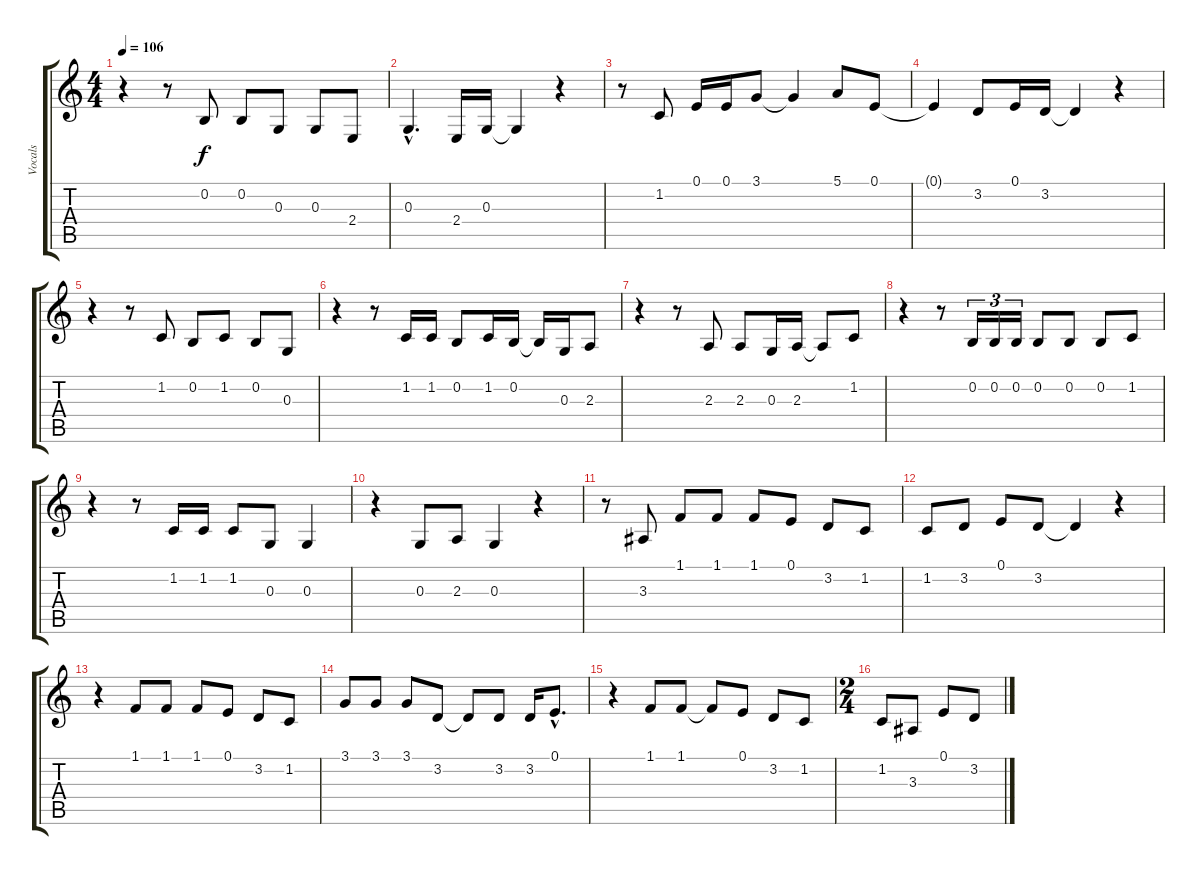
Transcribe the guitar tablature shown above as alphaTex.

\track ("Vocals" "Vocals") {instrument lead1square}
\staff {score tabs}
\tuning (E4 B3 G3 D3 A2 E2) {hide}
\ts (4 4)
\tempo 106
\clef g2
\ks c
r.4{dy f} r.8 0.2.8 0.2.8 0.3.8 0.3.8 2.4.8 |
0.3{hac}.4{d} 2.4.16 0.3.16 0.3{t}.4 r.4 |
r.8 1.2.8 0.1.16 0.1.16 3.1.8 3.1{t}.4 5.1.8 0.1.8 |
0.1{t}.4 3.2.8 0.1.16 3.2.16 3.2{t}.4 r.4 |
r.4 r.8 1.2.8 0.2.8 1.2.8 0.2.8 0.3.8 |
r.4 r.8 1.2.16 1.2.16 0.2.8 1.2.16 0.2.16 0.2{t}.16 0.3.16 2.3.8 |
r.4 r.8 2.3.8 2.3.8 0.3.16 2.3.16 2.3{t}.8 1.2.8 |
r.4 r.8 0.2.16{tu (3 2)} 0.2.16{tu (3 2)} 0.2.16{tu (3 2)} 0.2.8 0.2.8 0.2.8 1.2.8 |
r.4 r.8 1.2.16 1.2.16 1.2.8 0.3.8 0.3.4 |
r.4 0.3.8 2.3.8 0.3.4 r.4 |
r.8 3.3.8 1.1.8 1.1.8 1.1.8 0.1.8 3.2.8 1.2.8 |
1.2.8 3.2.8 0.1.8 3.2.8 3.2{t}.4 r.4 |
r.4 1.1.8 1.1.8 1.1.8 0.1.8 3.2.8 1.2.8 |
3.1.8 3.1.8 3.1.8 3.2.8 3.2{t}.8 3.2.8 3.2.16 0.1{hac}.8{d} |
r.4 1.1.8 1.1.8 1.1{t}.8 0.1.8 3.2.8 1.2.8 |
\ts (2 4)
1.2.8 3.3.8 0.1.8 3.2.8
